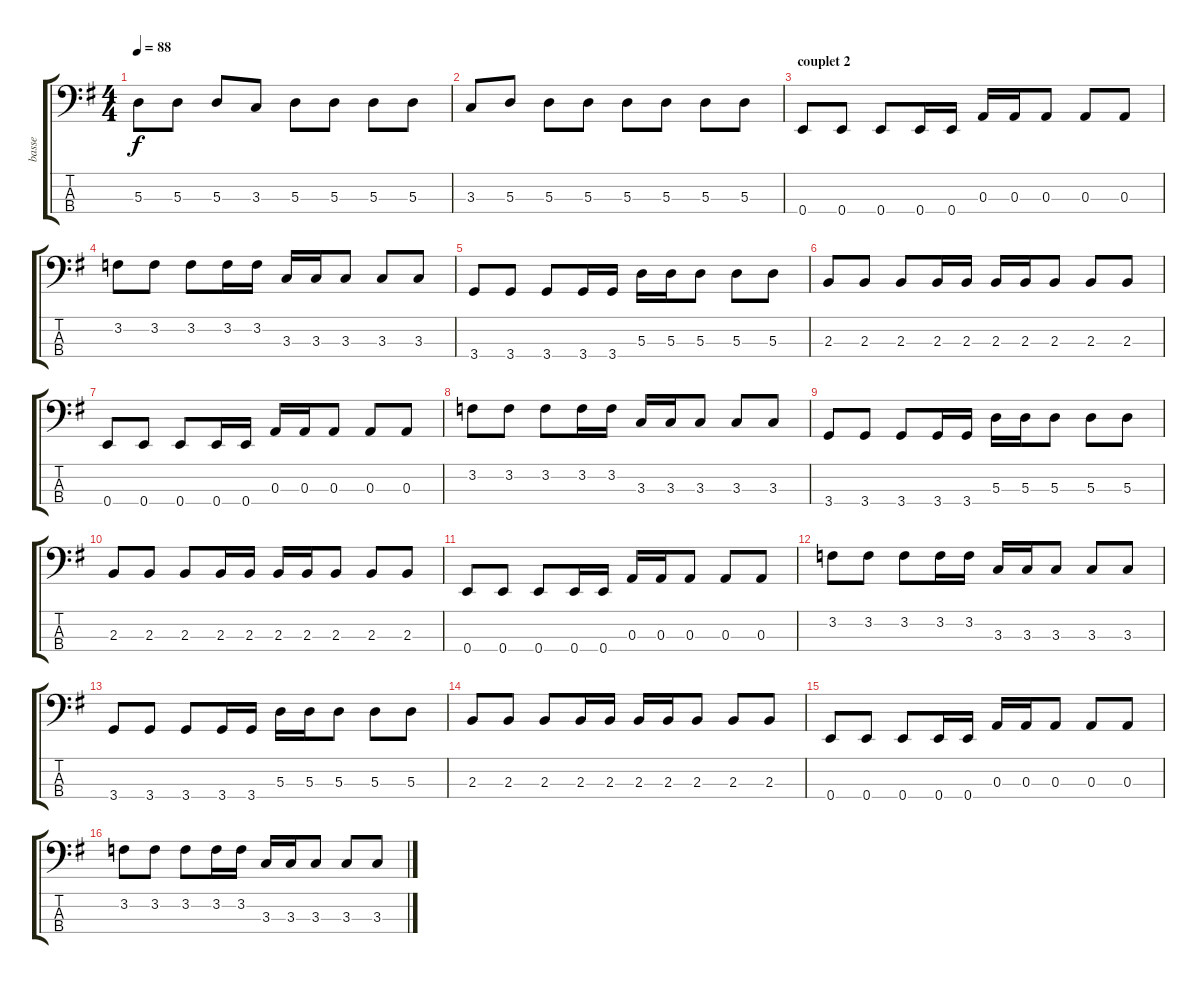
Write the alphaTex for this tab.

\track ("basse" "basse") {instrument acousticbass}
\staff {score tabs}
\tuning (G2 D2 A1 E1) {hide}
\ts (4 4)
\tempo 88
\clef f4
\ks g
5.3.8{dy f} 5.3.8 5.3.8 3.3.8 5.3.8 5.3.8 5.3.8 5.3.8 |
3.3.8 5.3.8 5.3.8 5.3.8 5.3.8 5.3.8 5.3.8 5.3.8 |
\section ("" "couplet 2")
0.4.8 0.4.8 0.4.8 0.4.16 0.4.16 0.3.16 0.3.16 0.3.8 0.3.8 0.3.8 |
3.2.8 3.2.8 3.2.8 3.2.16 3.2.16 3.3.16 3.3.16 3.3.8 3.3.8 3.3.8 |
3.4.8 3.4.8 3.4.8 3.4.16 3.4.16 5.3.16 5.3.16 5.3.8 5.3.8 5.3.8 |
2.3.8 2.3.8 2.3.8 2.3.16 2.3.16 2.3.16 2.3.16 2.3.8 2.3.8 2.3.8 |
0.4.8 0.4.8 0.4.8 0.4.16 0.4.16 0.3.16 0.3.16 0.3.8 0.3.8 0.3.8 |
3.2.8 3.2.8 3.2.8 3.2.16 3.2.16 3.3.16 3.3.16 3.3.8 3.3.8 3.3.8 |
3.4.8 3.4.8 3.4.8 3.4.16 3.4.16 5.3.16 5.3.16 5.3.8 5.3.8 5.3.8 |
2.3.8 2.3.8 2.3.8 2.3.16 2.3.16 2.3.16 2.3.16 2.3.8 2.3.8 2.3.8 |
0.4.8 0.4.8 0.4.8 0.4.16 0.4.16 0.3.16 0.3.16 0.3.8 0.3.8 0.3.8 |
3.2.8 3.2.8 3.2.8 3.2.16 3.2.16 3.3.16 3.3.16 3.3.8 3.3.8 3.3.8 |
3.4.8 3.4.8 3.4.8 3.4.16 3.4.16 5.3.16 5.3.16 5.3.8 5.3.8 5.3.8 |
2.3.8 2.3.8 2.3.8 2.3.16 2.3.16 2.3.16 2.3.16 2.3.8 2.3.8 2.3.8 |
0.4.8 0.4.8 0.4.8 0.4.16 0.4.16 0.3.16 0.3.16 0.3.8 0.3.8 0.3.8 |
3.2.8 3.2.8 3.2.8 3.2.16 3.2.16 3.3.16 3.3.16 3.3.8 3.3.8 3.3.8
